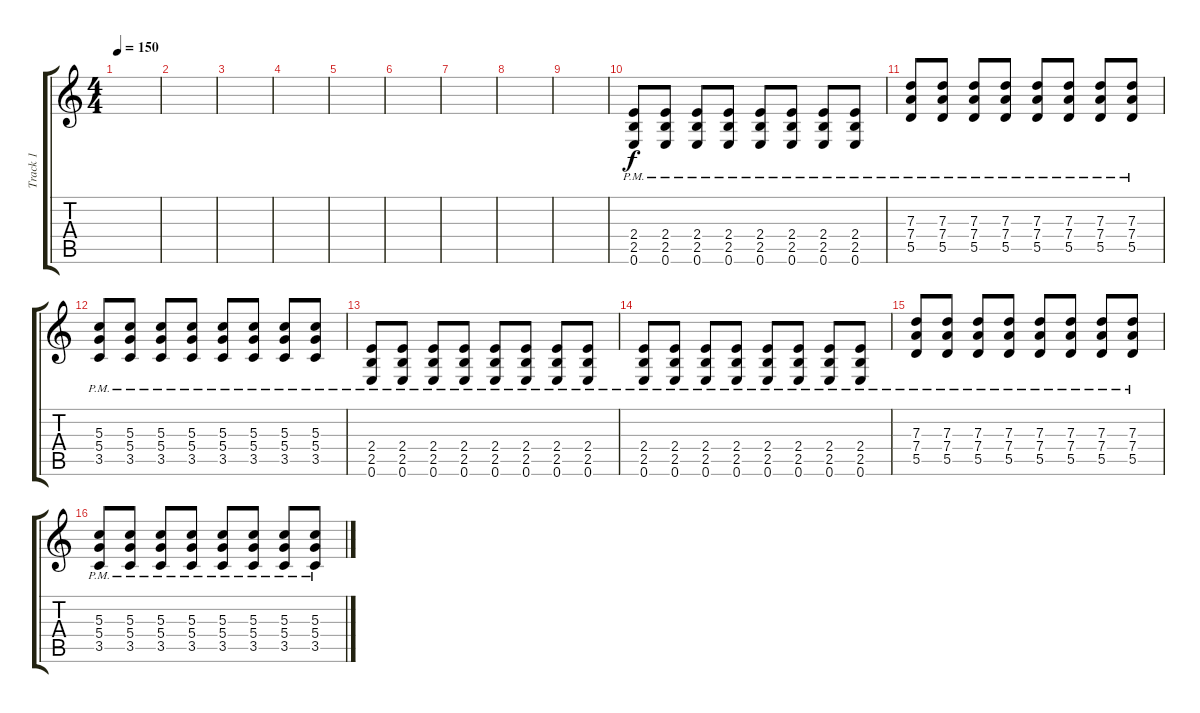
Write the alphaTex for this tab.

\track ("Track 1" "Track 1") {instrument distortionguitar}
\staff {score tabs}
\tuning (E4 B3 G3 D3 A2 E2) {hide}
\ts (4 4)
\tempo 150
\clef g2
\ks c
|
|
|
|
|
|
|
|
|
(2.4{pm} 2.5{pm} 0.6{pm}).8 (2.4{pm} 2.5{pm} 0.6{pm}).8 (2.4{pm} 2.5{pm} 0.6{pm}).8 (2.4{pm} 2.5{pm} 0.6{pm}).8 (2.4{pm} 2.5{pm} 0.6{pm}).8 (2.4{pm} 2.5{pm} 0.6{pm}).8 (2.4{pm} 2.5{pm} 0.6{pm}).8 (2.4{pm} 2.5{pm} 0.6{pm}).8 |
(7.3{pm} 7.4{pm} 5.5{pm}).8 (7.3{pm} 7.4{pm} 5.5{pm}).8 (7.3{pm} 7.4{pm} 5.5{pm}).8 (7.3{pm} 7.4{pm} 5.5{pm}).8 (7.3{pm} 7.4{pm} 5.5{pm}).8 (7.3{pm} 7.4{pm} 5.5{pm}).8 (7.3{pm} 7.4{pm} 5.5{pm}).8 (7.3{pm} 7.4{pm} 5.5{pm}).8 |
(5.3{pm} 5.4{pm} 3.5{pm}).8 (5.3{pm} 5.4{pm} 3.5{pm}).8 (5.3{pm} 5.4{pm} 3.5{pm}).8 (5.3{pm} 5.4{pm} 3.5{pm}).8 (5.3{pm} 5.4{pm} 3.5{pm}).8 (5.3{pm} 5.4{pm} 3.5{pm}).8 (5.3{pm} 5.4{pm} 3.5{pm}).8 (5.3{pm} 5.4{pm} 3.5{pm}).8 |
(2.4{pm} 2.5{pm} 0.6{pm}).8 (2.4{pm} 2.5{pm} 0.6{pm}).8 (2.4{pm} 2.5{pm} 0.6{pm}).8 (2.4{pm} 2.5{pm} 0.6{pm}).8 (2.4{pm} 2.5{pm} 0.6{pm}).8 (2.4{pm} 2.5{pm} 0.6{pm}).8 (2.4{pm} 2.5{pm} 0.6{pm}).8 (2.4{pm} 2.5{pm} 0.6{pm}).8 |
(2.4{pm} 2.5{pm} 0.6{pm}).8 (2.4{pm} 2.5{pm} 0.6{pm}).8 (2.4{pm} 2.5{pm} 0.6{pm}).8 (2.4{pm} 2.5{pm} 0.6{pm}).8 (2.4{pm} 2.5{pm} 0.6{pm}).8 (2.4{pm} 2.5{pm} 0.6{pm}).8 (2.4{pm} 2.5{pm} 0.6{pm}).8 (2.4{pm} 2.5{pm} 0.6{pm}).8 |
(7.3{pm} 7.4{pm} 5.5{pm}).8 (7.3{pm} 7.4{pm} 5.5{pm}).8 (7.3{pm} 7.4{pm} 5.5{pm}).8 (7.3{pm} 7.4{pm} 5.5{pm}).8 (7.3{pm} 7.4{pm} 5.5{pm}).8 (7.3{pm} 7.4{pm} 5.5{pm}).8 (7.3{pm} 7.4{pm} 5.5{pm}).8 (7.3{pm} 7.4{pm} 5.5{pm}).8 |
(5.3{pm} 5.4{pm} 3.5{pm}).8 (5.3{pm} 5.4{pm} 3.5{pm}).8 (5.3{pm} 5.4{pm} 3.5{pm}).8 (5.3{pm} 5.4{pm} 3.5{pm}).8 (5.3{pm} 5.4{pm} 3.5{pm}).8 (5.3{pm} 5.4{pm} 3.5{pm}).8 (5.3{pm} 5.4{pm} 3.5{pm}).8 (5.3{pm} 5.4{pm} 3.5{pm}).8
